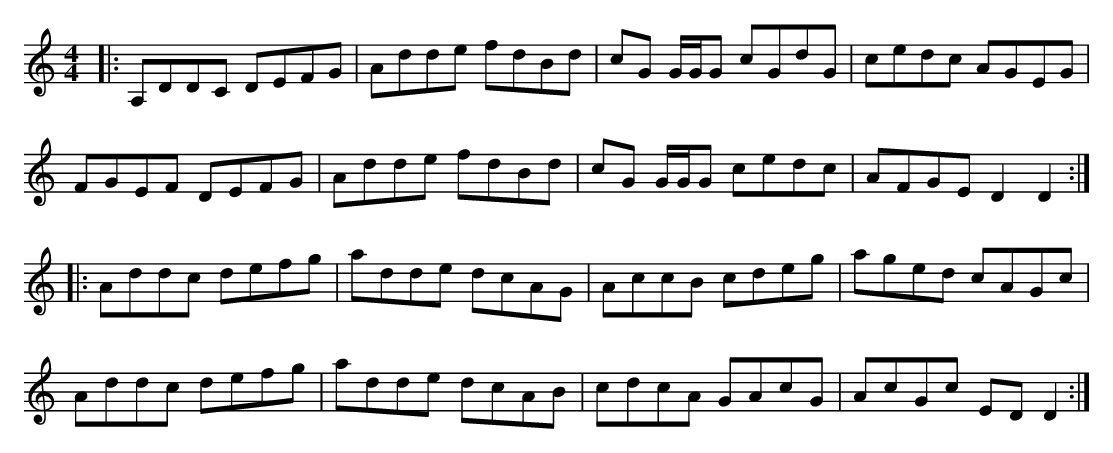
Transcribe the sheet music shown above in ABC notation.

X:1
M:4/4
K:Ddor
|:A,DDC DEFG|Adde fdBd|cG G/G/G cGdG|cedc AGEG|
FGEF DEFG|Adde fdBd|cG G/G/G cedc|AFGE D2D2:|
|:Addc defg|adde dcAG|AccB cdeg|aged cAGc|
Addc defg|adde dcAB|cdcA GAcG|AcGc EDD2:|
